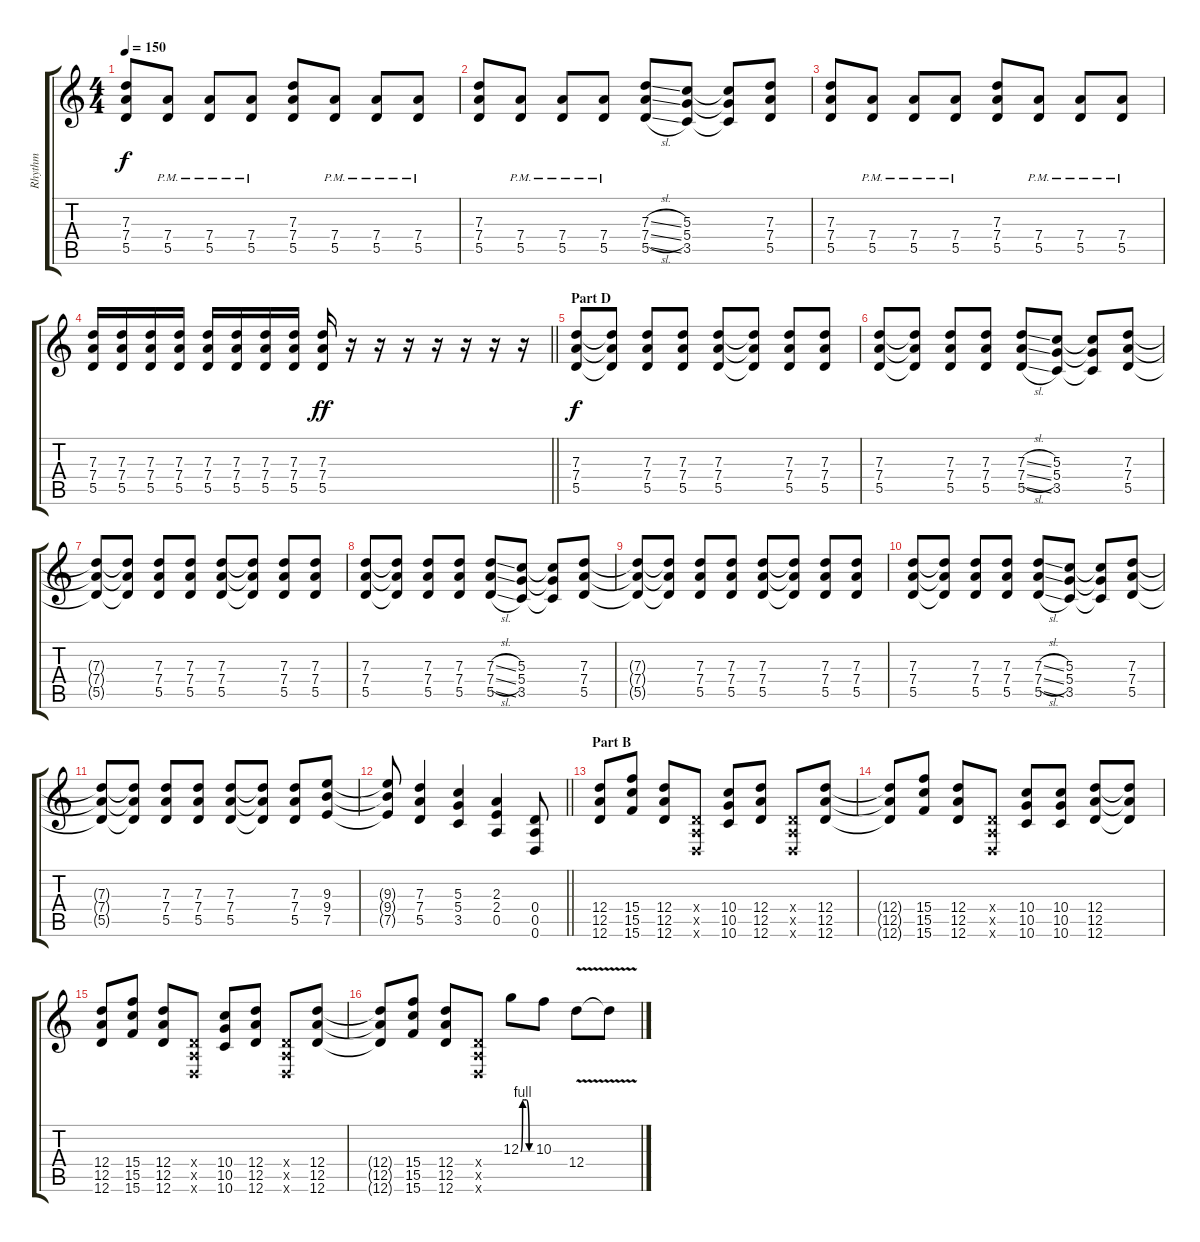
\track ("Rhythm" "Rhythm") {instrument overdrivenguitar}
\staff {score tabs}
\tuning (E4 B3 G3 D3 A2 D2) {hide}
\ts (4 4)
\tempo 150
\clef g2
\ks c
(7.3 7.4 5.5).8{dy f} (7.4{pm} 5.5{pm}).8 (7.4{pm} 5.5{pm}).8 (7.4{pm} 5.5{pm}).8 (7.3 7.4 5.5).8 (7.4{pm} 5.5{pm}).8 (7.4{pm} 5.5{pm}).8 (7.4{pm} 5.5{pm}).8 |
(7.3 7.4 5.5).8 (7.4{pm} 5.5{pm}).8 (7.4{pm} 5.5{pm}).8 (7.4{pm} 5.5{pm}).8 (7.3{sl} 7.4{sl} 5.5{sl}).8 (5.3 5.4 3.5).8 (5.3{t} 5.4{t} 3.5{t}).8 (7.3 7.4 5.5).8 |
(7.3 7.4 5.5).8 (7.4{pm} 5.5{pm}).8 (7.4{pm} 5.5{pm}).8 (7.4{pm} 5.5{pm}).8 (7.3 7.4 5.5).8 (7.4{pm} 5.5{pm}).8 (7.4{pm} 5.5{pm}).8 (7.4{pm} 5.5{pm}).8 |
\barLineRight lightlight
(7.3 7.4 5.5).16 (7.3 7.4 5.5).16 (7.3 7.4 5.5).16 (7.3 7.4 5.5).16 (7.3 7.4 5.5).16 (7.3 7.4 5.5).16 (7.3 7.4 5.5).16 (7.3 7.4 5.5).16 (7.3 7.4 5.5).16{dy ff} r.16 r.16 r.16 r.16 r.16 r.16 r.16 |
\section ("" "Part D")
(7.3 7.4 5.5).8{dy f} (7.3{t} 7.4{t} 5.5{t}).8 (7.3 7.4 5.5).8 (7.3 7.4 5.5).8 (7.3 7.4 5.5).8 (7.3{t} 7.4{t} 5.5{t}).8 (7.3 7.4 5.5).8 (7.3 7.4 5.5).8 |
(7.3 7.4 5.5).8 (7.3{t} 7.4{t} 5.5{t}).8 (7.3 7.4 5.5).8 (7.3 7.4 5.5).8 (7.3{sl} 7.4{sl} 5.5{sl}).8 (5.3 5.4 3.5).8 (5.3{t} 5.4{t} 3.5{t}).8 (7.3 7.4 5.5).8 |
(7.3{t} 7.4{t} 5.5{t}).8 (7.3{t} 7.4{t} 5.5{t}).8 (7.3 7.4 5.5).8 (7.3 7.4 5.5).8 (7.3 7.4 5.5).8 (7.3{t} 7.4{t} 5.5{t}).8 (7.3 7.4 5.5).8 (7.3 7.4 5.5).8 |
(7.3 7.4 5.5).8 (7.3{t} 7.4{t} 5.5{t}).8 (7.3 7.4 5.5).8 (7.3 7.4 5.5).8 (7.3{sl} 7.4{sl} 5.5{sl}).8 (5.3 5.4 3.5).8 (5.3{t} 5.4{t} 3.5{t}).8 (7.3 7.4 5.5).8 |
(7.3{t} 7.4{t} 5.5{t}).8 (7.3{t} 7.4{t} 5.5{t}).8 (7.3 7.4 5.5).8 (7.3 7.4 5.5).8 (7.3 7.4 5.5).8 (7.3{t} 7.4{t} 5.5{t}).8 (7.3 7.4 5.5).8 (7.3 7.4 5.5).8 |
(7.3 7.4 5.5).8 (7.3{t} 7.4{t} 5.5{t}).8 (7.3 7.4 5.5).8 (7.3 7.4 5.5).8 (7.3{sl} 7.4{sl} 5.5{sl}).8 (5.3 5.4 3.5).8 (5.3{t} 5.4{t} 3.5{t}).8 (7.3 7.4 5.5).8 |
(7.3{t} 7.4{t} 5.5{t}).8 (7.3{t} 7.4{t} 5.5{t}).8 (7.3 7.4 5.5).8 (7.3 7.4 5.5).8 (7.3 7.4 5.5).8 (7.3{t} 7.4{t} 5.5{t}).8 (7.3 7.4 5.5).8 (9.3 9.4 7.5).8 |
\barLineRight lightlight
(9.3{t} 9.4{t} 7.5{t}).8 (7.3 7.4 5.5).4 (5.3 5.4 3.5).4 (2.3 2.4 0.5).4 (0.4 0.5 0.6).8 |
\section ("" "Part B")
(12.4 12.5 12.6).8 (15.4 15.5 15.6).8 (12.4 12.5 12.6).8 (0.4{x} 0.5{x} 0.6{x}).8 (10.4 10.5 10.6).8 (12.4 12.5 12.6).8 (0.4{x} 0.5{x} 0.6{x}).8 (12.4 12.5 12.6).8 |
(12.4{t} 12.5{t} 12.6{t}).8 (15.4 15.5 15.6).8 (12.4 12.5 12.6).8 (0.4{x} 0.5{x} 0.6{x}).8 (10.4 10.5 10.6).8 (10.4 10.5 10.6).8 (12.4 12.5 12.6).8 (12.4{t} 12.5{t} 12.6{t}).8 |
(12.4 12.5 12.6).8 (15.4 15.5 15.6).8 (12.4 12.5 12.6).8 (0.4{x} 0.5{x} 0.6{x}).8 (10.4 10.5 10.6).8 (12.4 12.5 12.6).8 (0.4{x} 0.5{x} 0.6{x}).8 (12.4 12.5 12.6).8 |
(12.4{t} 12.5{t} 12.6{t}).8 (15.4 15.5 15.6).8 (12.4 12.5 12.6).8 (0.4{x} 0.5{x} 0.6{x}).8 12.3{be (custom 0 0 10 4 19 4 30 4 45 0 60 0)}.8 10.3.8 12.4{v}.8 12.4{t}.8
